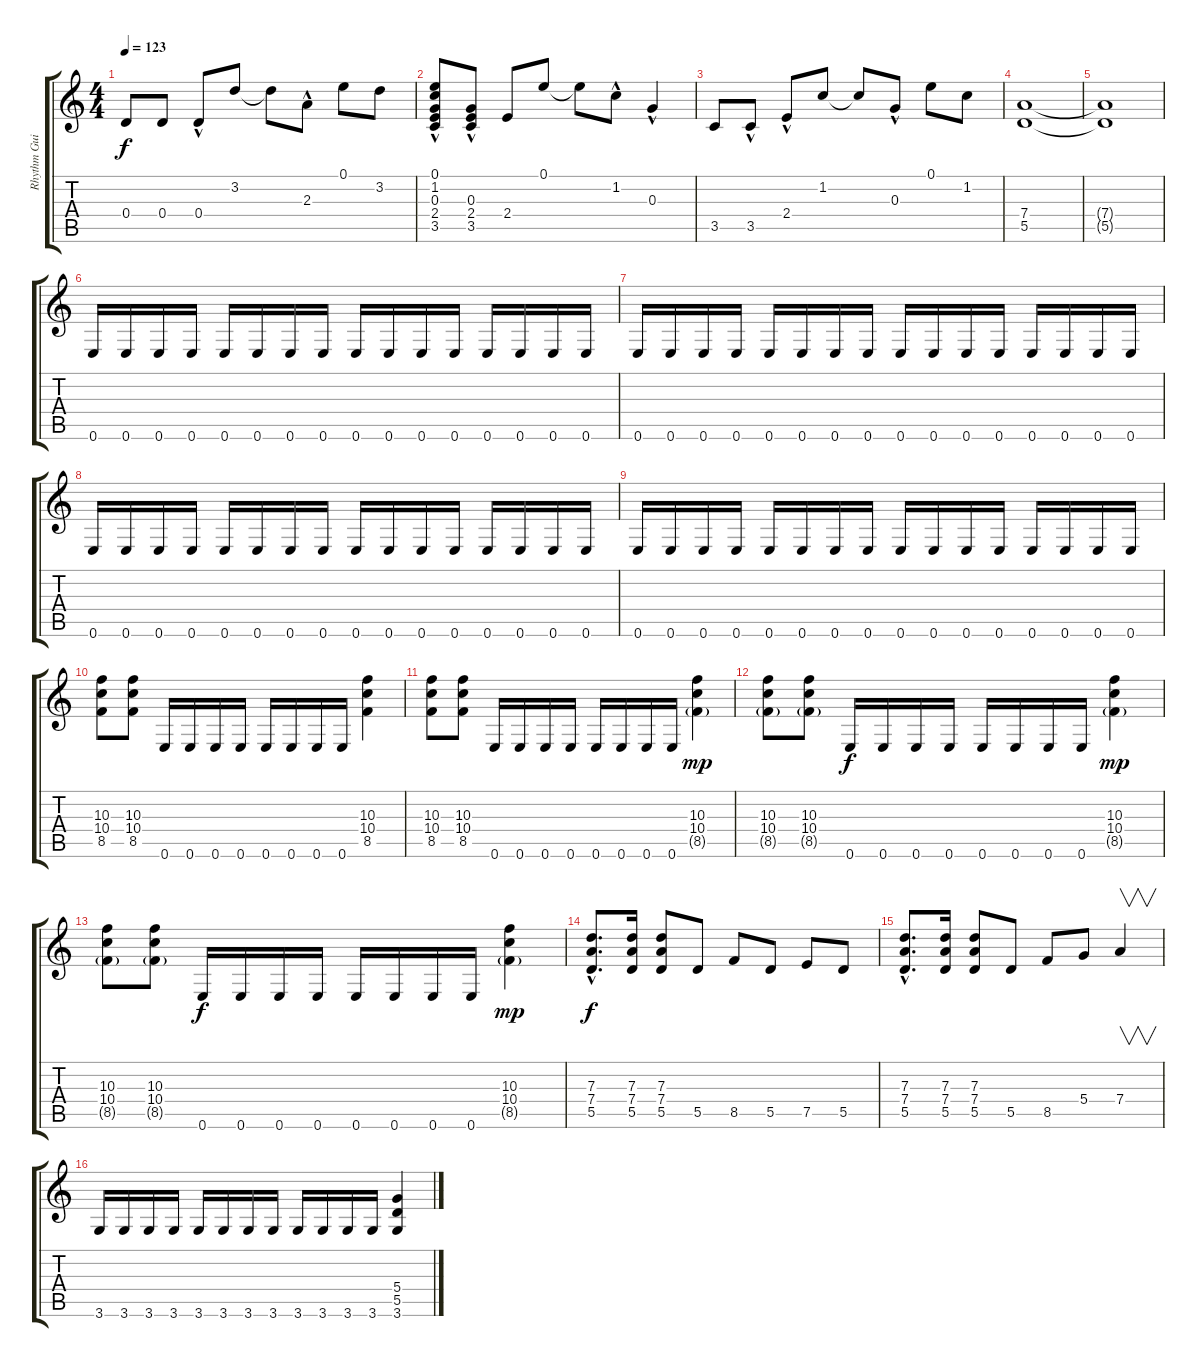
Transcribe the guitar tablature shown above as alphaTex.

\track ("Rhythm Guitar II" "Rhythm Gui") {instrument overdrivenguitar}
\staff {score tabs}
\tuning (E4 B3 G3 D3 A2 E2) {hide}
\ts (4 4)
\tempo 123
\clef g2
\ks c
0.4.8{dy f} 0.4.8 0.4{hac}.8 3.2.8 3.2{t}.8 2.3{hac}.8 0.1.8 3.2.8 |
(0.1{hac} 1.2 0.3 2.4 3.5).8 (0.3 2.4 3.5{hac}).8 2.4.8 0.1.8 0.1{t}.8 1.2{hac}.8 0.3{hac}.4 |
3.5.8 3.5{hac}.8 2.4{hac}.8 1.2.8 1.2{t}.8 0.3{hac}.8 0.1.8 1.2.8 |
(7.4 5.5).1 |
(7.4{t} 5.5{t}).1 |
0.6.16 0.6.16 0.6.16 0.6.16 0.6.16 0.6.16 0.6.16 0.6.16 0.6.16 0.6.16 0.6.16 0.6.16 0.6.16 0.6.16 0.6.16 0.6.16 |
0.6.16 0.6.16 0.6.16 0.6.16 0.6.16 0.6.16 0.6.16 0.6.16 0.6.16 0.6.16 0.6.16 0.6.16 0.6.16 0.6.16 0.6.16 0.6.16 |
0.6.16 0.6.16 0.6.16 0.6.16 0.6.16 0.6.16 0.6.16 0.6.16 0.6.16 0.6.16 0.6.16 0.6.16 0.6.16 0.6.16 0.6.16 0.6.16 |
0.6.16 0.6.16 0.6.16 0.6.16 0.6.16 0.6.16 0.6.16 0.6.16 0.6.16 0.6.16 0.6.16 0.6.16 0.6.16 0.6.16 0.6.16 0.6.16 |
(10.3 10.4 8.5).8 (10.3 10.4 8.5).8 0.6.16 0.6.16 0.6.16 0.6.16 0.6.16 0.6.16 0.6.16 0.6.16 (10.3 10.4 8.5).4 |
(10.3 10.4 8.5).8 (10.3 10.4 8.5).8 0.6.16 0.6.16 0.6.16 0.6.16 0.6.16 0.6.16 0.6.16 0.6.16 (10.3 10.4 8.5{g}).4{dy mp} |
(10.3 10.4 8.5{g}).8 (10.3 10.4 8.5{g}).8 0.6.16{dy f} 0.6.16 0.6.16 0.6.16 0.6.16 0.6.16 0.6.16 0.6.16 (10.3 10.4 8.5{g}).4{dy mp} |
(10.3 10.4 8.5{g}).8 (10.3 10.4 8.5{g}).8 0.6.16{dy f} 0.6.16 0.6.16 0.6.16 0.6.16 0.6.16 0.6.16 0.6.16 (10.3 10.4 8.5{g}).4{dy mp} |
(7.3{hac} 7.4{hac} 5.5{hac}).8{d dy f} (7.3 7.4 5.5).16 (7.3 7.4 5.5).8 5.5.8 8.5.8 5.5.8 7.5.8 5.5.8 |
(7.3{hac} 7.4{hac} 5.5{hac}).8{d} (7.3 7.4 5.5).16 (7.3 7.4 5.5).8 5.5.8 8.5.8 5.4.8 7.4.4{v} |
3.6.16 3.6.16 3.6.16 3.6.16 3.6.16 3.6.16 3.6.16 3.6.16 3.6.16 3.6.16 3.6.16 3.6.16 (5.4 5.5 3.6).4
